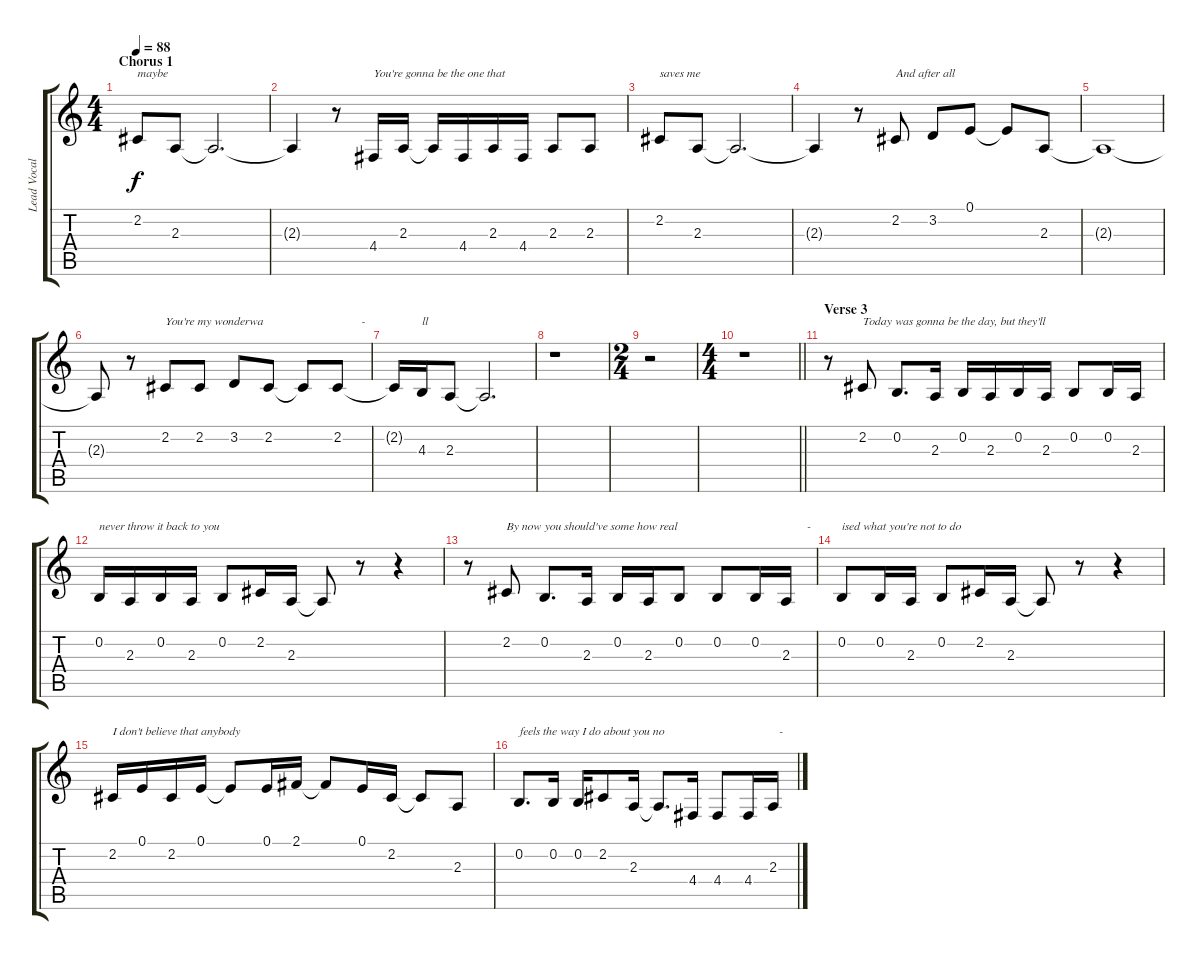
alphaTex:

\track ("Lead Vocals" "Lead Vocal") {instrument tenorsax}
\staff {score tabs}
\tuning (E4 B3 G3 D3 A2 E2) {hide}
\ts (4 4)
\section ("" "Chorus 1")
\tempo 88
\clef g2
\ks c
2.2.8{txt "maybe" dy f} 2.3.8 2.3{t}.2{d} |
2.3{t}.4 r.8 4.4.16{txt "You're gonna be the one that"} 2.3.16 2.3{t}.16 4.4.16 2.3.16 4.4.16 2.3.8 2.3.8 |
2.2.8{txt "saves me"} 2.3.8 2.3{t}.2{d} |
2.3{t}.4 r.8 2.2.8{txt "And after all"} 3.2.8 0.1.8 0.1{t}.8 2.3.8 |
2.3{t}.1 |
2.3{t}.8 r.8 2.2.8{txt "You're my wonderwa"} 2.2.8 3.2.8 2.2.8 2.2{t}.8 2.2.8{txt "        -"} |
2.2{t}.16 4.3.16{txt "ll"} 2.3.8 2.3{t}.2{d} |
r.1 |
\ts (2 4)
r.2 |
\ts (4 4)
\barLineRight lightlight
r.1 |
\section ("" "Verse 3")
r.8 2.2.8{txt "Today was gonna be the day, but they'll"} 0.2.8{d} 2.3.16 0.2.16 2.3.16 0.2.16 2.3.16 0.2.8 0.2.16 2.3.16 |
0.2.16{txt "never throw it back to you"} 2.3.16 0.2.16 2.3.16 0.2.8 2.2.16 2.3.16 2.3{t}.8 r.8 r.4 |
r.8 2.2.8{txt "By now you should've some how real"} 0.2.8{d} 2.3.16 0.2.16 2.3.16 0.2.8 0.2.8 0.2.16 2.3.16{txt "       -"} |
0.2.8{txt "ised what you're not to do"} 0.2.16 2.3.16 0.2.8 2.2.16 2.3.16 2.3{t}.8 r.8 r.4 |
2.2.16{txt "I don't believe that anybody"} 0.1.16 2.2.16 0.1.16 0.1{t}.8 0.1.16 2.1.16 2.1{t}.8 0.1.16 2.2.16 2.2{t}.8 2.3.8 |
0.2.8{d txt "feels the way I do about you no"} 0.2.16 0.2.16 2.2.8 2.3.16 2.3{t}.8{d} 4.4.16 4.4.8 4.4.16 2.3.16{txt "  -"}
